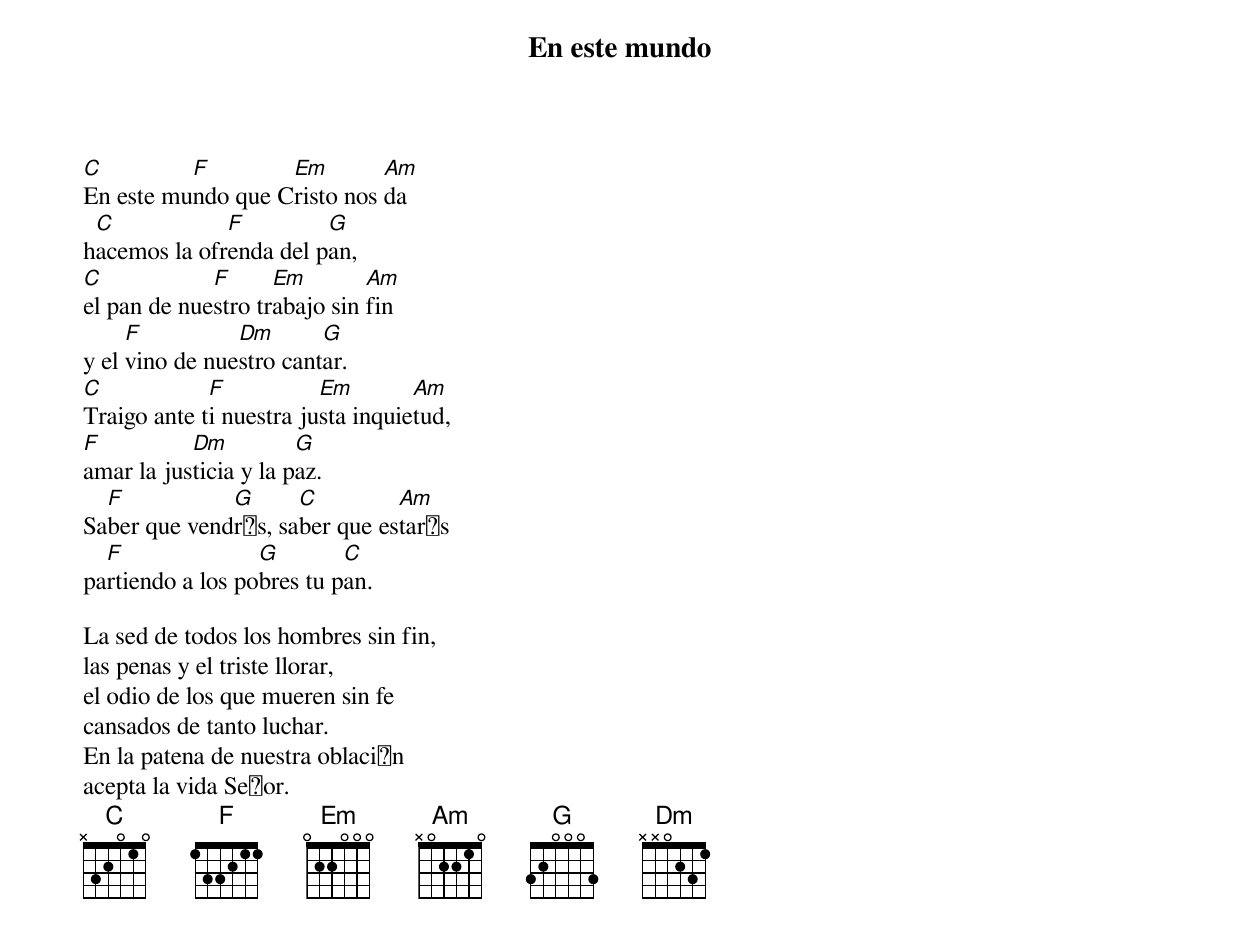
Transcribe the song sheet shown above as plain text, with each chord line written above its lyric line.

En este mundo


C         F        Em        Am
En este mundo que Cristo nos da
 C            F         G
hacemos la ofrenda del pan,
C            F      Em        Am
el pan de nuestro trabajo sin fin
     F          Dm       G
y el vino de nuestro cantar.
C            F           Em        Am
Traigo ante ti nuestra justa inquietud,
F          Dm          G
amar la justicia y la paz.
  F           G      C         Am
Saber que vendr치s, saber que estar치s
  F               G        C
partiendo a los pobres tu pan.

La sed de todos los hombres sin fin,
las penas y el triste llorar,
el odio de los que mueren sin fe
cansados de tanto luchar.
En la patena de nuestra oblaci칩n
acepta la vida Se침or.
